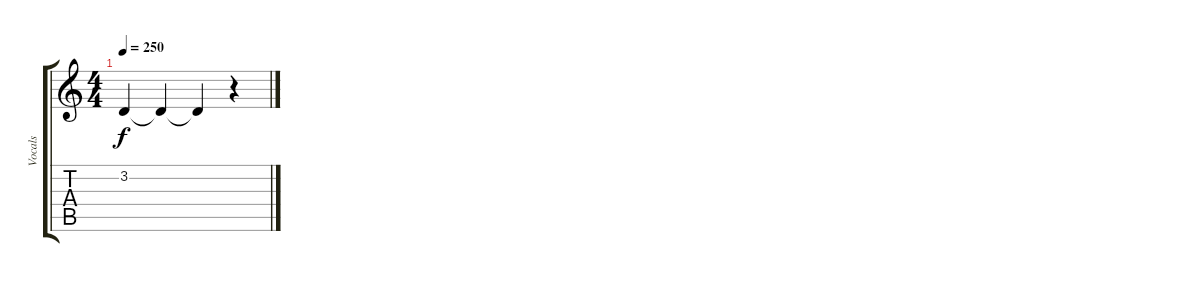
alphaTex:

\track ("Vocals" "Vocals") {instrument oboe}
\staff {score tabs}
\tuning (E4 B3 G3 D3 A2 E2) {hide}
\ts (4 4)
\tempo 250
\clef g2
\ks c
3.2.4{dy f} 3.2{t}.4 3.2{t}.4 r.4
